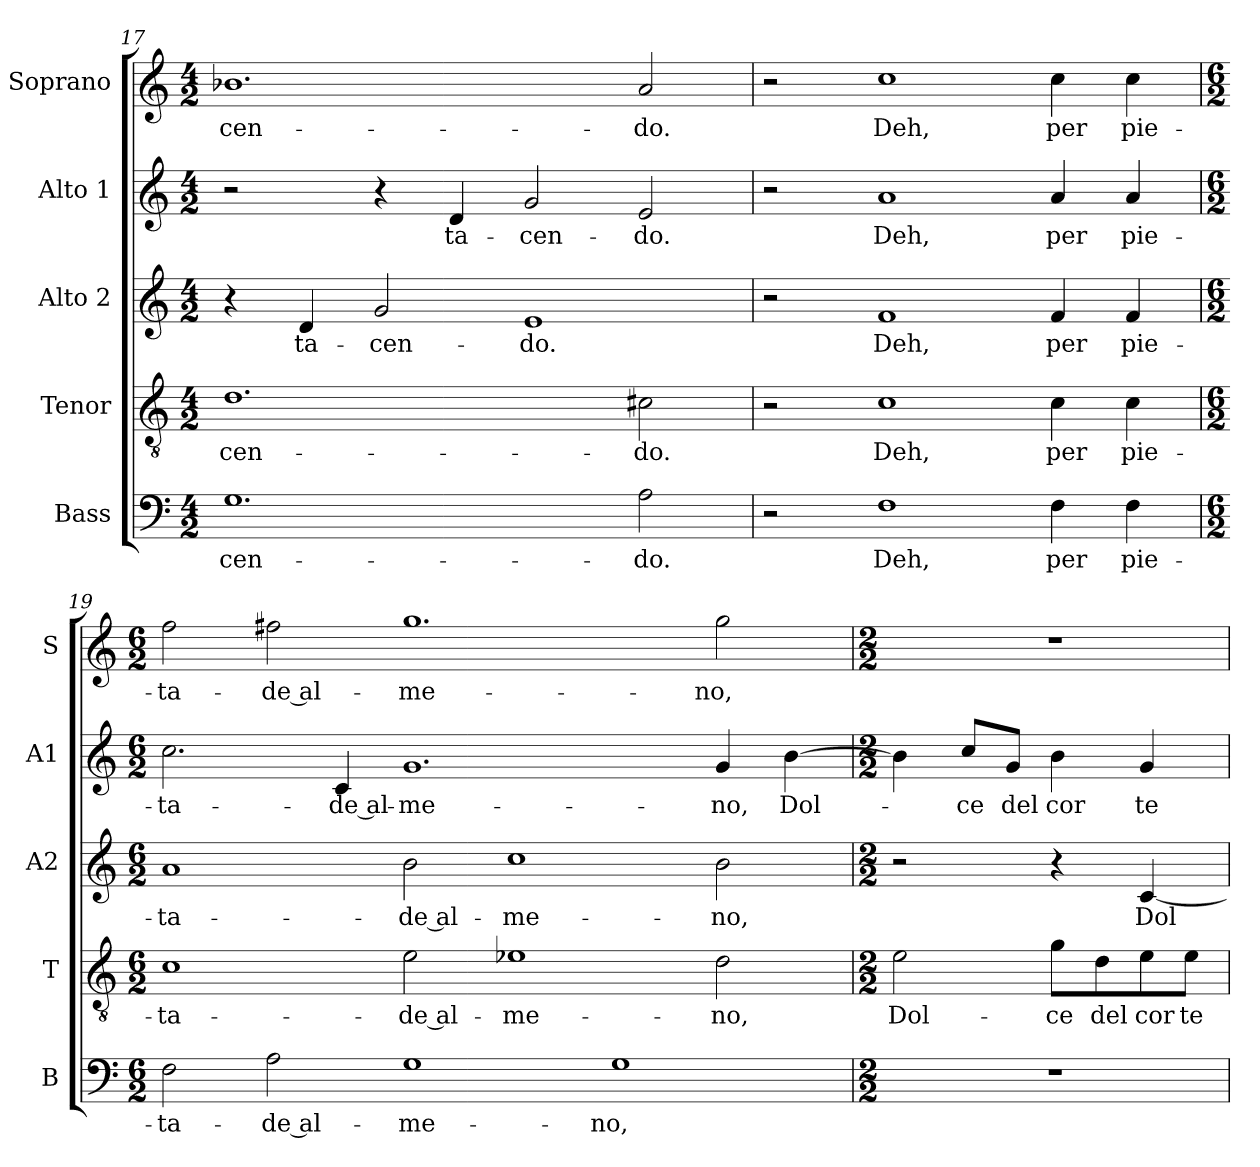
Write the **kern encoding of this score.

**kern	**text	**kern	**text	**kern	**text	**kern	**text	**kern	**text
*part5	*part5	*part4	*part4	*part3	*part3	*part2	*part2	*part1	*part1
*staff5	*staff5	*staff4	*staff4	*staff3	*staff3	*staff2	*staff2	*staff1	*staff1
*I"Bass	*	*I"Tenor	*	*I"Alto 2	*	*I"Alto 1	*	*I"Soprano	*
*I'B	*	*I'T	*	*I'A2	*	*I'A1	*	*I'S	*
*clefF4	*	*clefGv2	*	*clefG2	*	*clefG2	*	*clefG2	*
*	*	*ITrd7c12	*	*	*	*	*	*	*
*k[]	*	*k[]	*	*k[]	*	*k[]	*	*k[]	*
*C:	*	*C:	*	*C:	*	*C:	*	*C:	*
*M4/2	*	*M4/2	*	*M4/2	*	*M4/2	*	*M4/2	*
=17	=17	=17	=17	=17	=17	=17	=17	=17	=17
!	!LO:LY:b:color=#000000	!	!	!	!	!	!	!	!
!	!	!	!LO:LY:b:color=#000000	!	!	!	!	!	!
!	!	!	!	!	!	!	!	!	!LO:LY:b:color=#000000
1.Gi	-cen-	1.Di	-cen-	4r	.	2r	.	1.b-Xi	-cen-
!	!	!	!	!	!LO:LY:b:color=#000000	!	!	!	!
.	.	.	.	4di/	ta-	.	.	.	.
!	!	!	!	!	!LO:LY:b:color=#000000	!	!	!	!
.	.	.	.	2gi/	-cen-	4r	.	.	.
!	!	!	!	!	!	!	!LO:LY:b:color=#000000	!	!
.	.	.	.	.	.	4di/	ta-	.	.
!	!	!	!	!	!LO:LY:b:color=#000000	!	!	!	!
!	!	!	!	!	!	!	!LO:LY:b:color=#000000	!	!
.	.	.	.	1ei	-do.	2gi/	-cen-	.	.
!	!LO:LY:b:color=#000000	!	!	!	!	!	!	!	!
!	!	!	!LO:LY:b:color=#000000	!	!	!	!	!	!
!	!	!	!	!	!	!	!LO:LY:b:color=#000000	!	!
!	!	!	!	!	!	!	!	!	!LO:LY:b:color=#000000
2Ai\	-do.	2C#Xi\	-do.	.	.	2ei/	-do.	2ai/	-do.
=18	=18	=18	=18	=18	=18	=18	=18	=18	=18
2r	.	2r	.	2r	.	2r	.	2r	.
!	!LO:LY:b:color=#000000	!	!	!	!	!	!	!	!
!	!	!	!LO:LY:b:color=#000000	!	!	!	!	!	!
!	!	!	!	!	!LO:LY:b:color=#000000	!	!	!	!
!	!	!	!	!	!	!	!LO:LY:b:color=#000000	!	!
!	!	!	!	!	!	!	!	!	!LO:LY:b:color=#000000
1Fi	Deh,	1Ci	Deh,	1fi	Deh,	1ai	Deh,	1cci	Deh,
!	!LO:LY:b:color=#000000	!	!	!	!	!	!	!	!
!	!	!	!LO:LY:b:color=#000000	!	!	!	!	!	!
!	!	!	!	!	!LO:LY:b:color=#000000	!	!	!	!
!	!	!	!	!	!	!	!LO:LY:b:color=#000000	!	!
!	!	!	!	!	!	!	!	!	!LO:LY:b:color=#000000
4Fi\	per	4Ci\	per	4fi/	per	4ai/	per	4cci\	per
!	!LO:LY:b:color=#000000	!	!	!	!	!	!	!	!
!	!	!	!LO:LY:b:color=#000000	!	!	!	!	!	!
!	!	!	!	!	!LO:LY:b:color=#000000	!	!	!	!
!	!	!	!	!	!	!	!LO:LY:b:color=#000000	!	!
!	!	!	!	!	!	!	!	!	!LO:LY:b:color=#000000
4Fi\	pie-	4Ci\	pie-	4fi/	pie-	4ai/	pie-	4cci\	pie-
!!LO:LB:g=z
=19	=19	=19	=19	=19	=19	=19	=19	=19	=19
*M6/2	*	*M6/2	*	*M6/2	*	*M6/2	*	*M6/2	*
!	!LO:LY:b:color=#000000	!	!	!	!	!	!	!	!
!	!	!	!LO:LY:b:color=#000000	!	!	!	!	!	!
!	!	!	!	!	!LO:LY:b:color=#000000	!	!	!	!
!	!	!	!	!	!	!	!LO:LY:b:color=#000000	!	!
!	!	!	!	!	!	!	!	!	!LO:LY:b:color=#000000
2Fi\	-ta-	1Ci	-ta-	1ai	-ta-	2.cci\	-ta-	2ffi\	-ta-
!	!LO:LY:b:color=#000000	!	!	!	!	!	!	!	!
!	!	!	!	!	!	!	!	!	!LO:LY:b:color=#000000
2Ai\	-de al-	.	.	.	.	.	.	2ff#Xi\	-de al-
!	!	!	!	!	!	!	!LO:LY:b:color=#000000	!	!
.	.	.	.	.	.	4ci/	-de al-	.	.
!	!LO:LY:b:color=#000000	!	!	!	!	!	!	!	!
!	!	!	!LO:LY:b:color=#000000	!	!	!	!	!	!
!	!	!	!	!	!LO:LY:b:color=#000000	!	!	!	!
!	!	!	!	!	!	!	!LO:LY:b:color=#000000	!	!
!	!	!	!	!	!	!	!	!	!LO:LY:b:color=#000000
1Gi	-me-	2Ei\	-de al-	2bi\	-de al-	1.gi	-me-	1.ggi	-me-
!	!	!	!LO:LY:b:color=#000000	!	!	!	!	!	!
!	!	!	!	!	!LO:LY:b:color=#000000	!	!	!	!
.	.	1E-Xi	-me-	1cci	-me-	.	.	.	.
!	!LO:LY:b:color=#000000	!	!	!	!	!	!	!	!
1Gi	-no,	.	.	.	.	.	.	.	.
!	!	!	!LO:LY:b:color=#000000	!	!	!	!	!	!
!	!	!	!	!	!LO:LY:b:color=#000000	!	!	!	!
!	!	!	!	!	!	!	!LO:LY:b:color=#000000	!	!
!	!	!	!	!	!	!	!	!	!LO:LY:b:color=#000000
.	.	2Di\	-no,	2bi\	-no,	4gi/	-no,	2ggi\	-no,
!	!	!	!	!	!	!	!LO:LY:b:color=#000000	!	!
.	.	.	.	.	.	[4bi\	Dol-	.	.
=20	=20	=20	=20	=20	=20	=20	=20	=20	=20
*M2/2	*	*M2/2	*	*M2/2	*	*M2/2	*	*M2/2	*
!	!	!	!LO:LY:b:color=#000000	!	!	!	!	!	!
1r	.	2Ei\	Dol-	2r	.	4bi\]	.	1r	.
!	!	!	!	!	!	!	!LO:LY:b:color=#000000	!	!
.	.	.	.	.	.	8cci/L	-ce	.	.
!	!	!	!	!	!	!	!LO:LY:b:color=#000000	!	!
.	.	.	.	.	.	8gi/J	del	.	.
!	!	!	!LO:LY:b:color=#000000	!	!	!	!	!	!
!	!	!	!	!	!	!	!LO:LY:b:color=#000000	!	!
.	.	8Gi\L	-ce	4r	.	4bi\	cor	.	.
!	!	!	!LO:LY:b:color=#000000	!	!	!	!	!	!
.	.	8Di\	del	.	.	.	.	.	.
!	!	!	!LO:LY:b:color=#000000	!	!	!	!	!	!
!	!	!	!	!	!LO:LY:b:color=#000000	!	!	!	!
!	!	!	!	!	!	!	!LO:LY:b:color=#000000	!	!
.	.	8Ei\	cor	[4ci/	Dol-	4gi/	te-	.	.
!	!	!	!LO:LY:b:color=#000000	!	!	!	!	!	!
.	.	8Ei\J	te-	.	.	.	.	.	.
=	=	=	=	=	=	=	=	=	=
*-	*-	*-	*-	*-	*-	*-	*-	*-	*-
